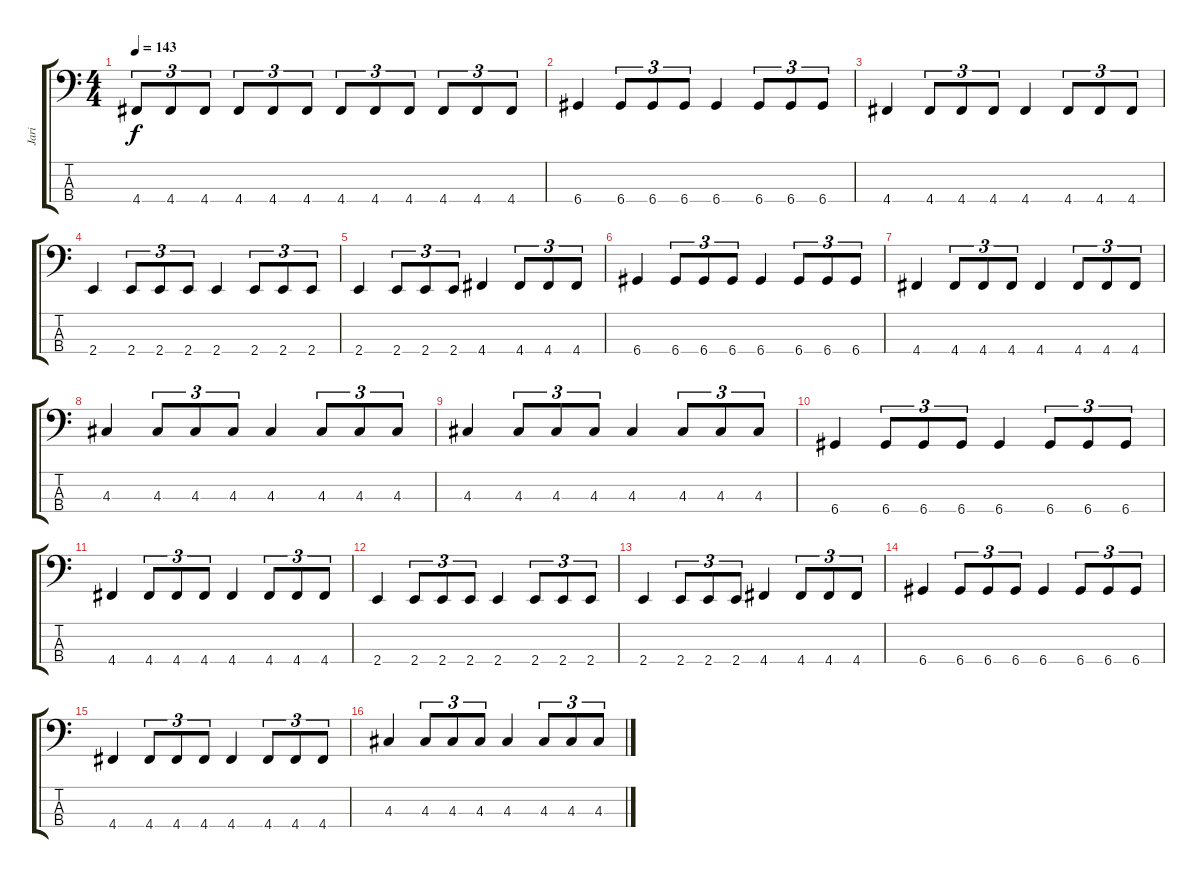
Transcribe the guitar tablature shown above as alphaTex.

\track ("Jari" "Jari") {instrument electricbassfinger}
\staff {score tabs}
\tuning (G2 D2 A1 D1) {hide}
\ts (4 4)
\tempo 143
\clef f4
\ks c
4.4.8{tu (3 2) dy f} 4.4.8{tu (3 2)} 4.4.8{tu (3 2)} 4.4.8{tu (3 2)} 4.4.8{tu (3 2)} 4.4.8{tu (3 2)} 4.4.8{tu (3 2)} 4.4.8{tu (3 2)} 4.4.8{tu (3 2)} 4.4.8{tu (3 2)} 4.4.8{tu (3 2)} 4.4.8{tu (3 2)} |
6.4.4 6.4.8{tu (3 2)} 6.4.8{tu (3 2)} 6.4.8{tu (3 2)} 6.4.4 6.4.8{tu (3 2)} 6.4.8{tu (3 2)} 6.4.8{tu (3 2)} |
4.4.4 4.4.8{tu (3 2)} 4.4.8{tu (3 2)} 4.4.8{tu (3 2)} 4.4.4 4.4.8{tu (3 2)} 4.4.8{tu (3 2)} 4.4.8{tu (3 2)} |
2.4.4 2.4.8{tu (3 2)} 2.4.8{tu (3 2)} 2.4.8{tu (3 2)} 2.4.4 2.4.8{tu (3 2)} 2.4.8{tu (3 2)} 2.4.8{tu (3 2)} |
2.4.4 2.4.8{tu (3 2)} 2.4.8{tu (3 2)} 2.4.8{tu (3 2)} 4.4.4 4.4.8{tu (3 2)} 4.4.8{tu (3 2)} 4.4.8{tu (3 2)} |
6.4.4 6.4.8{tu (3 2)} 6.4.8{tu (3 2)} 6.4.8{tu (3 2)} 6.4.4 6.4.8{tu (3 2)} 6.4.8{tu (3 2)} 6.4.8{tu (3 2)} |
4.4.4 4.4.8{tu (3 2)} 4.4.8{tu (3 2)} 4.4.8{tu (3 2)} 4.4.4 4.4.8{tu (3 2)} 4.4.8{tu (3 2)} 4.4.8{tu (3 2)} |
4.3.4 4.3.8{tu (3 2)} 4.3.8{tu (3 2)} 4.3.8{tu (3 2)} 4.3.4 4.3.8{tu (3 2)} 4.3.8{tu (3 2)} 4.3.8{tu (3 2)} |
4.3.4 4.3.8{tu (3 2)} 4.3.8{tu (3 2)} 4.3.8{tu (3 2)} 4.3.4 4.3.8{tu (3 2)} 4.3.8{tu (3 2)} 4.3.8{tu (3 2)} |
6.4.4 6.4.8{tu (3 2)} 6.4.8{tu (3 2)} 6.4.8{tu (3 2)} 6.4.4 6.4.8{tu (3 2)} 6.4.8{tu (3 2)} 6.4.8{tu (3 2)} |
4.4.4 4.4.8{tu (3 2)} 4.4.8{tu (3 2)} 4.4.8{tu (3 2)} 4.4.4 4.4.8{tu (3 2)} 4.4.8{tu (3 2)} 4.4.8{tu (3 2)} |
2.4.4 2.4.8{tu (3 2)} 2.4.8{tu (3 2)} 2.4.8{tu (3 2)} 2.4.4 2.4.8{tu (3 2)} 2.4.8{tu (3 2)} 2.4.8{tu (3 2)} |
2.4.4 2.4.8{tu (3 2)} 2.4.8{tu (3 2)} 2.4.8{tu (3 2)} 4.4.4 4.4.8{tu (3 2)} 4.4.8{tu (3 2)} 4.4.8{tu (3 2)} |
6.4.4 6.4.8{tu (3 2)} 6.4.8{tu (3 2)} 6.4.8{tu (3 2)} 6.4.4 6.4.8{tu (3 2)} 6.4.8{tu (3 2)} 6.4.8{tu (3 2)} |
4.4.4 4.4.8{tu (3 2)} 4.4.8{tu (3 2)} 4.4.8{tu (3 2)} 4.4.4 4.4.8{tu (3 2)} 4.4.8{tu (3 2)} 4.4.8{tu (3 2)} |
4.3.4 4.3.8{tu (3 2)} 4.3.8{tu (3 2)} 4.3.8{tu (3 2)} 4.3.4 4.3.8{tu (3 2)} 4.3.8{tu (3 2)} 4.3.8{tu (3 2)}
